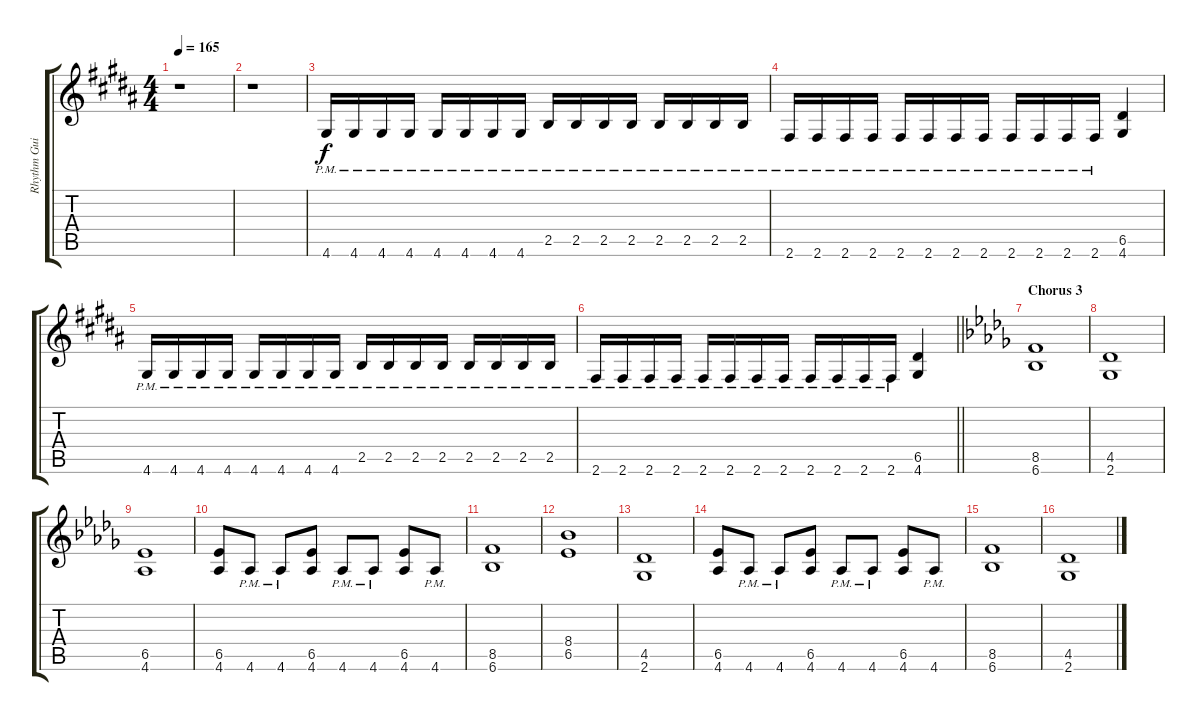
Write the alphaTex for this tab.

\track ("Rhythm Guitar 2: Tapani Kangas" "Rhythm Gui") {instrument distortionguitar}
\staff {score tabs}
\tuning (E4 B3 G3 D3 A2 E2) {hide}
\ts (4 4)
\tempo 165
\clef g2
\ks g#minor
r.1{dy f} |
r.1 |
4.6{pm}.16 4.6{pm}.16 4.6{pm}.16 4.6{pm}.16 4.6{pm}.16 4.6{pm}.16 4.6{pm}.16 4.6{pm}.16 2.5{pm}.16 2.5{pm}.16 2.5{pm}.16 2.5{pm}.16 2.5{pm}.16 2.5{pm}.16 2.5{pm}.16 2.5{pm}.16 |
2.6{pm}.16 2.6{pm}.16 2.6{pm}.16 2.6{pm}.16 2.6{pm}.16 2.6{pm}.16 2.6{pm}.16 2.6{pm}.16 2.6{pm}.16 2.6{pm}.16 2.6{pm}.16 2.6{pm}.16 (6.5 4.6).4 |
4.6{pm}.16 4.6{pm}.16 4.6{pm}.16 4.6{pm}.16 4.6{pm}.16 4.6{pm}.16 4.6{pm}.16 4.6{pm}.16 2.5{pm}.16 2.5{pm}.16 2.5{pm}.16 2.5{pm}.16 2.5{pm}.16 2.5{pm}.16 2.5{pm}.16 2.5{pm}.16 |
\barLineRight lightlight
2.6{pm}.16 2.6{pm}.16 2.6{pm}.16 2.6{pm}.16 2.6{pm}.16 2.6{pm}.16 2.6{pm}.16 2.6{pm}.16 2.6{pm}.16 2.6{pm}.16 2.6{pm}.16 2.6{pm}.16 (6.5 4.6).4 |
\section ("" "Chorus 3")
\ks bbminor
(8.5 6.6).1 |
(4.5 2.6).1 |
(6.5 4.6).1 |
(6.5 4.6).8 4.6{pm}.8 4.6{pm}.8 (6.5 4.6).8 4.6{pm}.8 4.6{pm}.8 (6.5 4.6).8 4.6{pm}.8 |
(8.5 6.6).1 |
(8.4 6.5).1 |
(4.5 2.6).1 |
(6.5 4.6).8 4.6{pm}.8 4.6{pm}.8 (6.5 4.6).8 4.6{pm}.8 4.6{pm}.8 (6.5 4.6).8 4.6{pm}.8 |
(8.5 6.6).1 |
(4.5 2.6).1
